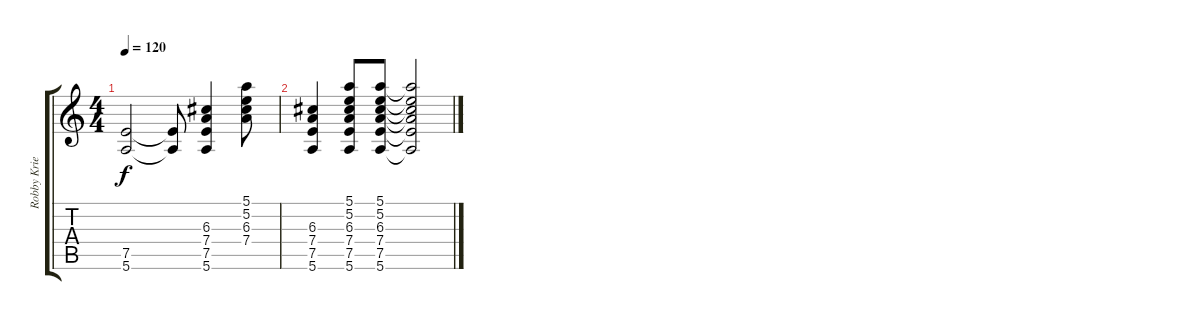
\track ("Robby Krieger" "Robby Krie") {instrument electricguitarclean}
\staff {score tabs}
\tuning (E4 B3 G3 D3 A2 E2) {hide}
\ts (4 4)
\tempo 120
\clef g2
\ks c
(7.5 5.6).2{dy f} (7.5{t} 5.6{t}).8 (6.3 7.4 7.5 5.6).4 (5.1 5.2 6.3 7.4).8 |
(6.3 7.4 7.5 5.6).4 (5.1 5.2 6.3 7.4 7.5 5.6).8 (5.1 5.2 6.3 7.4 7.5 5.6).8 (5.1{t} 5.2{t} 6.3{t} 7.4{t} 7.5{t} 5.6{t}).2
